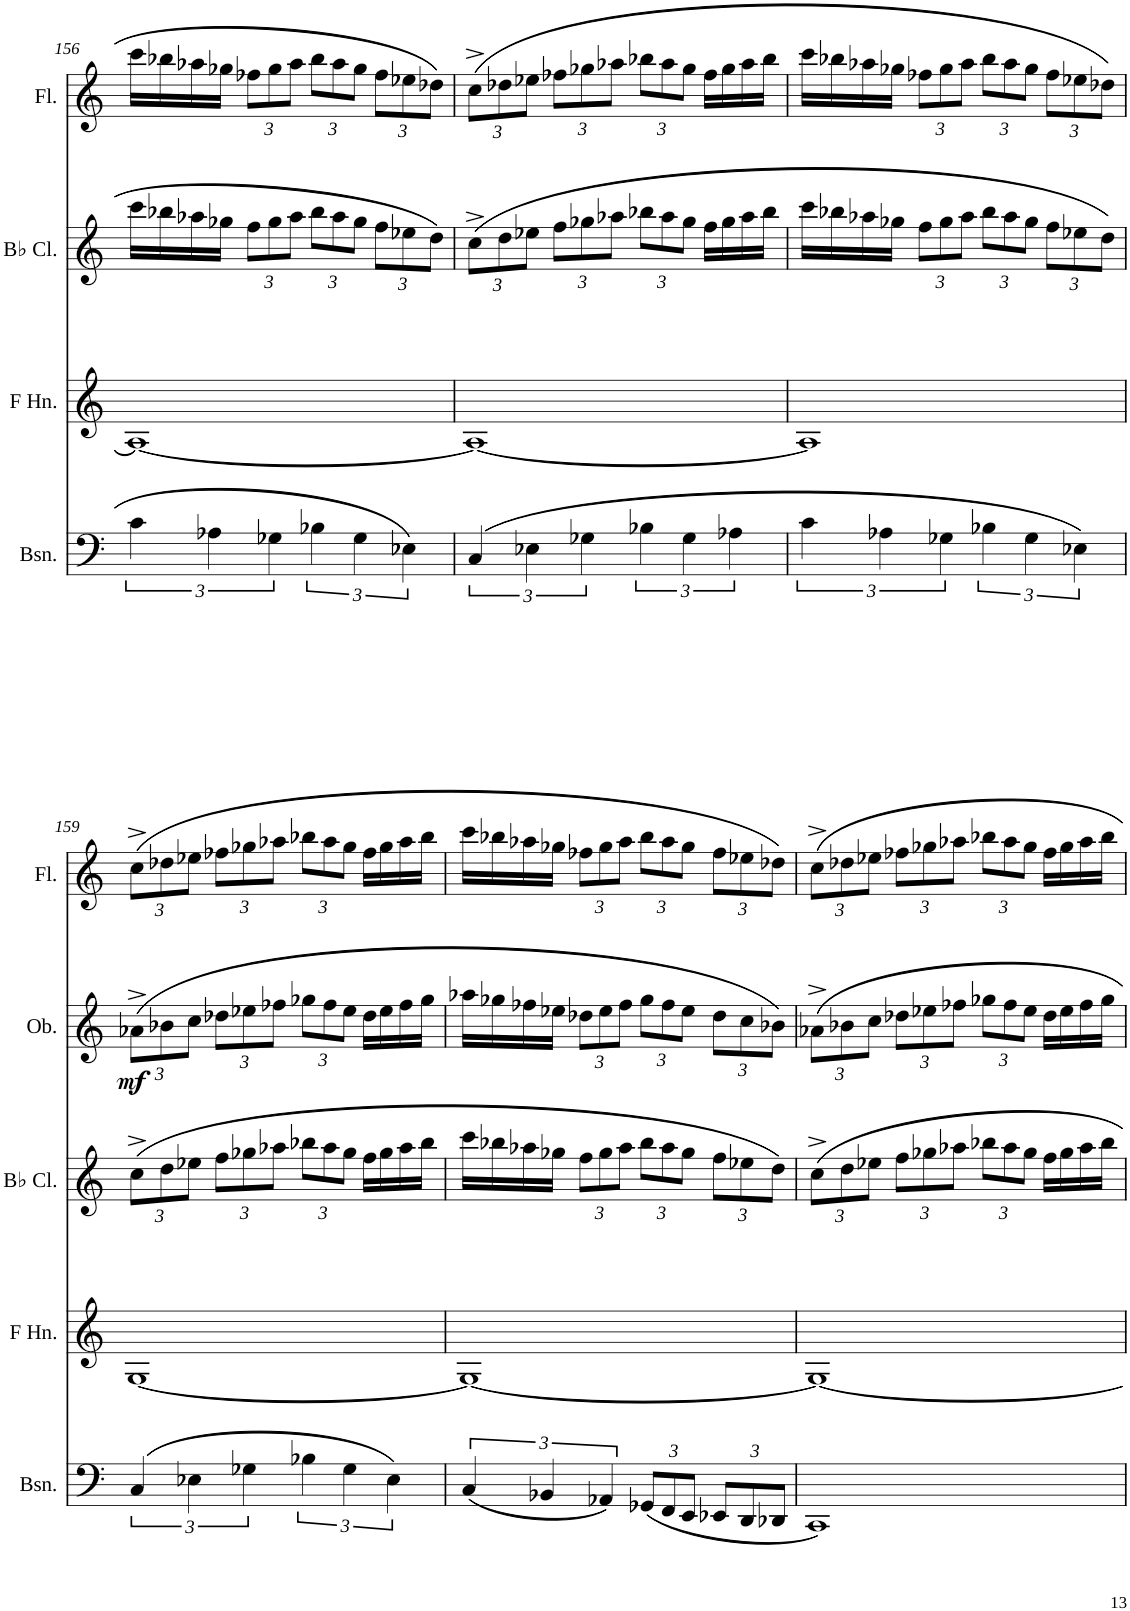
**kern	**kern	**kern	**kern	**dynam	**kern
*part5	*part4	*part3	*part2	*part2	*part1
*staff5	*staff4	*staff3	*staff2	*staff2	*staff1
*I"Bassoon	*I"Horn in F	*I"Bb Clarinet	*I"English Horn	*	*I"Flute
*I'Bsn.	*	*I'Bb Cl.	*I'E. Hn.	*	*I'Fl.
!!LO:PB:g=z
*clefF4	*clefF4	*clefG2	*clefG2	*	*clefG2
*	*Trd4c7	*Trd1c2	*Trd4c7	*	*
*k[]	*k[]	*k[]	*k[]	*	*k[]
*M4/4	*M4/4	*M4/4	*M4/4	*	*M4/4
=156	=156	=156	=156	=156	=156
6c\	1A-_	16ccc\LL	1r	.	16ccc\LL
.	.	16bb-X\	.	.	16bb-X\
.	.	16aa-X\	.	.	16aa-X\
6A-X\	.	.	.	.	.
.	.	16gg-X\JJ	.	.	16gg-X\JJ
*	*	*Xbrackettup	*	*	*Xbrackettup
.	.	12ff\L	.	.	12ff-X\L
6G-X\	.	12gg-\	.	.	12gg-\
.	.	12aa-\J	.	.	12aa-\J
6B-X\	.	12bb-\L	.	.	12bb-\L
.	.	12aa-\	.	.	12aa-\
6G-\	.	12gg-\J	.	.	12gg-\J
.	.	12ff\L	.	.	12ff-\L
6E-X\	.	12ee-X\	.	.	12ee-X\
.	.	12dd\J	.	.	12dd-X\J
=157	=157	=157	=157	=157	=157
(6C/	1A-_	(12cc^\L	1r	.	(12cc^\L
.	.	12dd\	.	.	12dd-X\
6E-X\	.	12ee-X\J	.	.	12ee-X\J
.	.	12ff\L	.	.	12ff-X\L
6G-X\	.	12gg-X\	.	.	12gg-X\
.	.	12aa-X\J	.	.	12aa-X\J
6B-X\	.	12bb-X\L	.	.	12bb-X\L
.	.	12aa-\	.	.	12aa-\
6G-\	.	12gg-\J	.	.	12gg-\J
.	.	16ff\LL	.	.	16ff-\LL
.	.	16gg-\	.	.	16gg-\
6A-X\	.	.	.	.	.
.	.	16aa-\	.	.	16aa-\
.	.	16bb-\JJ	.	.	16bb-\JJ
=158	=158	=158	=158	=158	=158
6c\	1A-]	16ccc\LL	1r	.	16ccc\LL
.	.	16bb-X\	.	.	16bb-X\
.	.	16aa-X\	.	.	16aa-X\
6A-X\	.	.	.	.	.
.	.	16gg-X\JJ	.	.	16gg-X\JJ
.	.	12ff\L	.	.	12ff-X\L
6G-X\	.	12gg-\	.	.	12gg-\
.	.	12aa-\J	.	.	12aa-\J
6B-X\	.	12bb-\L	.	.	12bb-\L
.	.	12aa-\	.	.	12aa-\
6G-\	.	12gg-\J	.	.	12gg-\J
.	.	12ff\L	.	.	12ff-\L
6E-X\)	.	12ee-X\	.	.	12ee-X\
.	.	12dd\J)	.	.	12dd-X\J)
!!LO:LB:g=z
=159	=159	=159	=159	=159	=159
*	*	*	*Xbrackettup	*	*
!	!	!	!	!LO:DY:b	!
(6C/	[1G	(12cc^\L	(12a-X^\L	mf	(12cc^\L
.	.	12dd\	12b-X\	.	12dd-X\
6E-X\	.	12ee-X\J	12cc\J	.	12ee-X\J
.	.	12ff\L	12dd-X\L	.	12ff-X\L
6G-X\	.	12gg-X\	12ee-X\	.	12gg-X\
.	.	12aa-X\J	12ff-X\J	.	12aa-X\J
6B-X\	.	12bb-X\L	12gg-X\L	.	12bb-X\L
.	.	12aa-\	12ff-\	.	12aa-\
6G-\	.	12gg-\J	12ee-\J	.	12gg-\J
.	.	16ff\LL	16dd-\LL	.	16ff-\LL
.	.	16gg-\	16ee-\	.	16gg-\
6E-\)	.	.	.	.	.
.	.	16aa-\	16ff-\	.	16aa-\
.	.	16bb-\JJ	16gg-\JJ	.	16bb-\JJ
=160	=160	=160	=160	=160	=160
(6C/	1G_	16ccc\LL	16aa-X\LL	.	16ccc\LL
.	.	16bb-X\	16gg-X\	.	16bb-X\
.	.	16aa-X\	16ff-X\	.	16aa-X\
6BB-X/	.	.	.	.	.
.	.	16gg-X\JJ	16ee-X\JJ	.	16gg-X\JJ
.	.	12ff\L	12dd-X\L	.	12ff-X\L
6AA-X/)	.	12gg-\	12ee-\	.	12gg-\
.	.	12aa-\J	12ff-\J	.	12aa-\J
*Xbrackettup	*	*	*	*	*
(12GG-X/L	.	12bb-\L	12gg-\L	.	12bb-\L
12FF/	.	12aa-\	12ff-\	.	12aa-\
12EE/J	.	12gg-\J	12ee-\J	.	12gg-\J
12EE-X/L	.	12ff\L	12dd-\L	.	12ff-\L
12DD/	.	12ee-X\	12cc\	.	12ee-X\
12DD-X/J	.	12dd\J)	12b-X\J)	.	12dd-X\J)
=161	=161	=161	=161	=161	=161
1CC)	1G_	12cc^\L	12a-X^\L	.	12cc^\L
.	.	12dd\	12b-X\	.	12dd-X\
.	.	12ee-X\J	12cc\J	.	12ee-X\J
.	.	12ff\L	12dd-X\L	.	12ff-X\L
.	.	12gg-X\	12ee-X\	.	12gg-X\
.	.	12aa-X\J	12ff-X\J	.	12aa-X\J
.	.	12bb-X\L	12gg-X\L	.	12bb-X\L
.	.	12aa-\	12ff-\	.	12aa-\
.	.	12gg-\J	12ee-\J	.	12gg-\J
.	.	16ff\LL	16dd-\LL	.	16ff-\LL
.	.	16gg-\	16ee-\	.	16gg-\
.	.	16aa-\	16ff-\	.	16aa-\
.	.	16bb-\JJ	16gg-\JJ	.	16bb-\JJ
=	=	=	=	=	=
*-	*-	*-	*-	*-	*-
